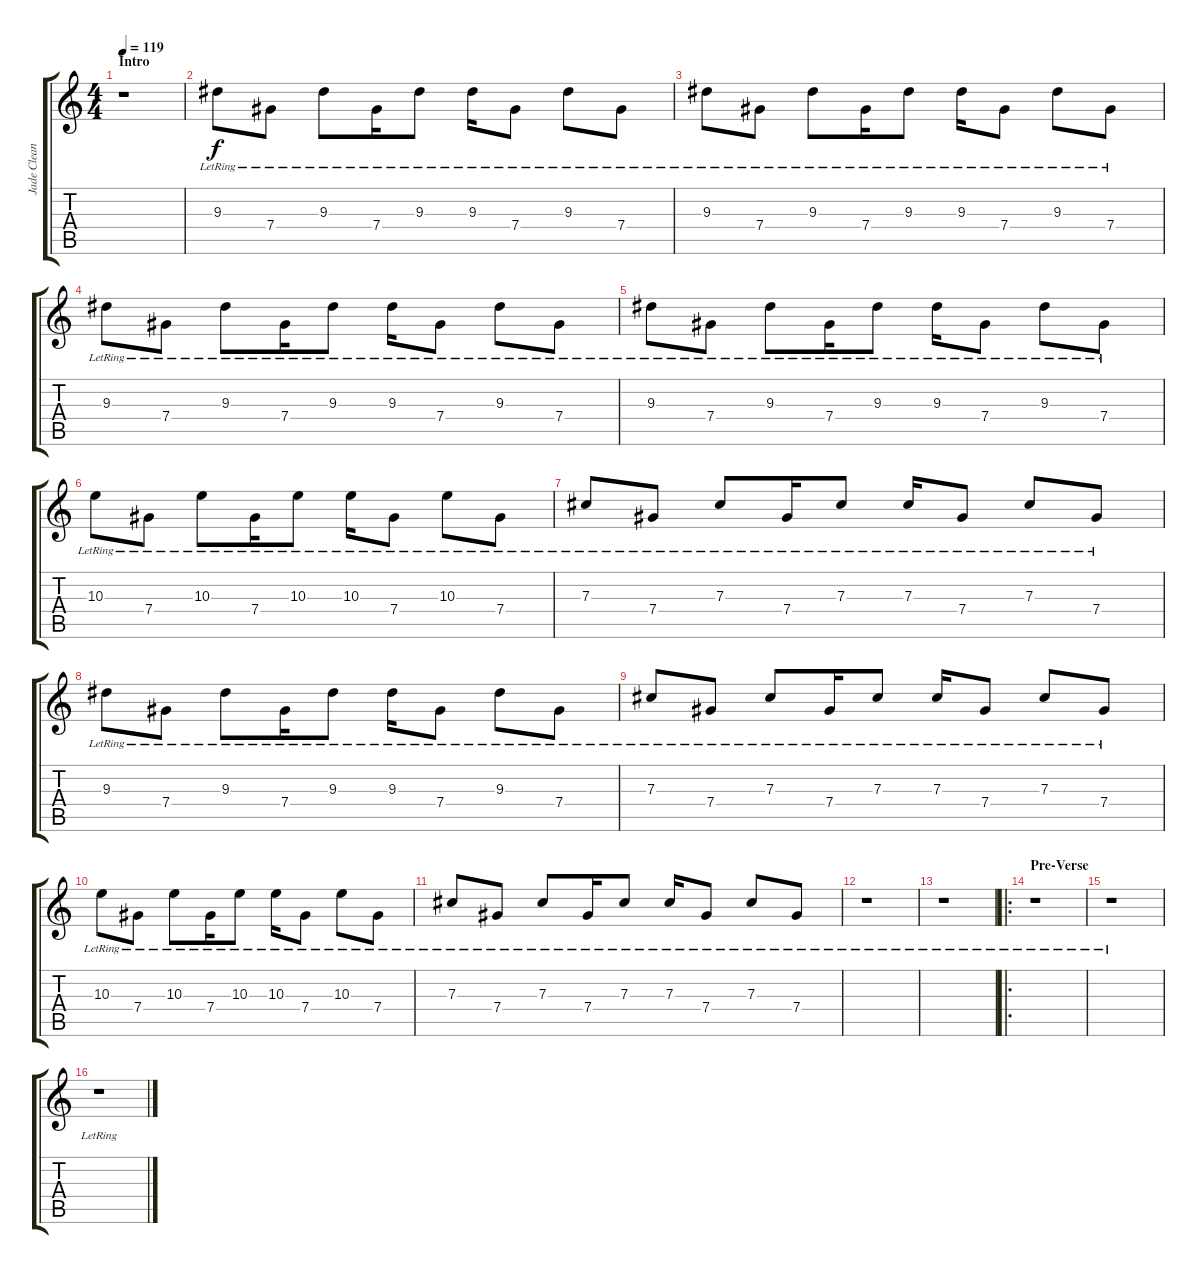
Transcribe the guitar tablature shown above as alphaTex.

\track ("Jade Clean" "Jade Clean") {instrument electricguitarjazz}
\staff {score tabs}
\tuning (Eb4 Bb3 Gb3 Db3 Ab2 Eb2) {hide}
\ts (4 4)
\section ("" "Intro")
\tempo 119
\clef g2
\ks c
r.1{dy f instrument electricguitarjazz} |
9.3{lr}.8 7.4{lr}.8 9.3{lr}.8 7.4{lr}.16 9.3{lr}.8 9.3{lr}.16 7.4{lr}.8 9.3{lr}.8 7.4{lr}.8 |
9.3{lr}.8 7.4{lr}.8 9.3{lr}.8 7.4{lr}.16 9.3{lr}.8 9.3{lr}.16 7.4{lr}.8 9.3{lr}.8 7.4{lr}.8 |
9.3{lr}.8 7.4{lr}.8 9.3{lr}.8 7.4{lr}.16 9.3{lr}.8 9.3{lr}.16 7.4{lr}.8 9.3{lr}.8 7.4{lr}.8 |
9.3{lr}.8 7.4{lr}.8 9.3{lr}.8 7.4{lr}.16 9.3{lr}.8 9.3{lr}.16 7.4{lr}.8 9.3{lr}.8 7.4{lr}.8 |
10.3{lr}.8 7.4{lr}.8 10.3{lr}.8 7.4{lr}.16 10.3{lr}.8 10.3{lr}.16 7.4{lr}.8 10.3{lr}.8 7.4{lr}.8 |
7.3{lr}.8 7.4{lr}.8 7.3{lr}.8 7.4{lr}.16 7.3{lr}.8 7.3{lr}.16 7.4{lr}.8 7.3{lr}.8 7.4{lr}.8 |
9.3{lr}.8 7.4{lr}.8 9.3{lr}.8 7.4{lr}.16 9.3{lr}.8 9.3{lr}.16 7.4{lr}.8 9.3{lr}.8 7.4{lr}.8 |
7.3{lr}.8 7.4{lr}.8 7.3{lr}.8 7.4{lr}.16 7.3{lr}.8 7.3{lr}.16 7.4{lr}.8 7.3{lr}.8 7.4{lr}.8 |
10.3{lr}.8 7.4{lr}.8 10.3{lr}.8 7.4{lr}.16 10.3{lr}.8 10.3{lr}.16 7.4{lr}.8 10.3{lr}.8 7.4{lr}.8 |
7.3{lr}.8 7.4{lr}.8 7.3{lr}.8 7.4{lr}.16 7.3{lr}.8 7.3{lr}.16 7.4{lr}.8 7.3{lr}.8 7.4{lr}.8 |
r.1 |
r.1 |
\ro
\section ("" "Pre-Verse")
r.1 |
r.1 |
r.1
